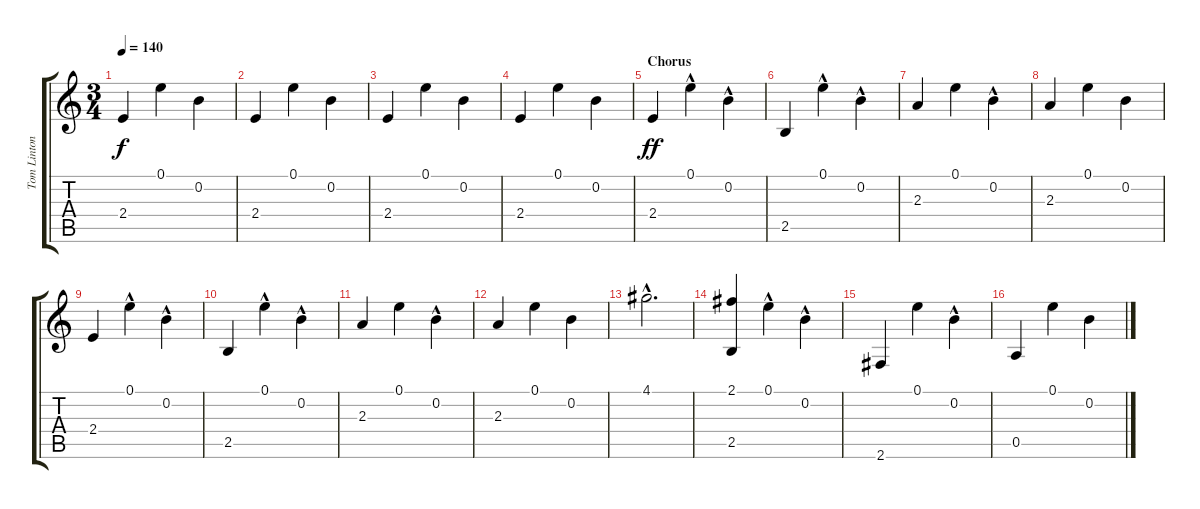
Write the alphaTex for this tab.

\track ("Tom Linton - Guitar II" "Tom Linton") {instrument acousticguitarsteel}
\staff {score tabs}
\tuning (E4 B3 G3 D3 A2 E2) {hide}
\ts (3 4)
\tempo 140
\clef g2
\ks c
2.4.4{dy f} 0.1.4 0.2.4 |
2.4.4 0.1.4 0.2.4 |
2.4.4 0.1.4 0.2.4 |
2.4.4 0.1.4 0.2.4 |
\section ("" "Chorus")
2.4.4{dy ff} 0.1{hac}.4 0.2{hac}.4 |
2.5.4 0.1{hac}.4 0.2{hac}.4 |
2.3.4 0.1.4 0.2{hac}.4 |
2.3.4 0.1.4 0.2.4 |
2.4.4 0.1{hac}.4 0.2{hac}.4 |
2.5.4 0.1{hac}.4 0.2{hac}.4 |
2.3.4 0.1.4 0.2{hac}.4 |
2.3.4 0.1.4 0.2.4 |
4.1{hac}.2{d} |
(2.1 2.5).4 0.1{hac}.4 0.2{hac}.4 |
2.6.4 0.1.4 0.2{hac}.4 |
0.5.4 0.1.4 0.2.4
